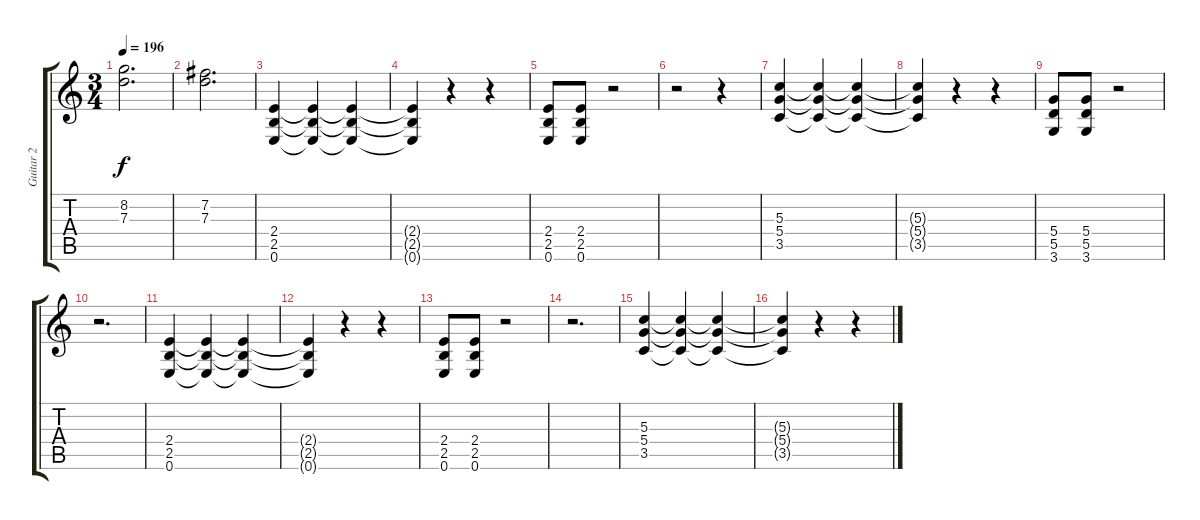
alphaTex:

\track ("Guitar 2" "Guitar 2") {instrument distortionguitar}
\staff {score tabs}
\tuning (E4 B3 G3 D3 A2 E2) {hide}
\ts (3 4)
\tempo 196
\clef g2
\ks c
(8.2{t} 7.3{t}).2{d dy f} |
(7.2 7.3).2{d} |
(2.4 2.5 0.6).4{balance 8 instrument distortionguitar} (2.4{t} 2.5{t} 0.6{t}).4 (2.4{t} 2.5{t} 0.6{t}).4 |
(2.4{t} 2.5{t} 0.6{t}).4 r.4 r.4 |
(2.4 2.5 0.6).8 (2.4 2.5 0.6).8 r.2 |
r.2 r.4 |
(5.3 5.4 3.5).4 (5.3{t} 5.4{t} 3.5{t}).4 (5.3{t} 5.4{t} 3.5{t}).4 |
(5.3{t} 5.4{t} 3.5{t}).4 r.4 r.4 |
(5.4 5.5 3.6).8 (5.4 5.5 3.6).8 r.2 |
r.2{d} |
(2.4 2.5 0.6).4 (2.4{t} 2.5{t} 0.6{t}).4 (2.4{t} 2.5{t} 0.6{t}).4 |
(2.4{t} 2.5{t} 0.6{t}).4 r.4 r.4 |
(2.4 2.5 0.6).8 (2.4 2.5 0.6).8 r.2 |
r.2{d} |
(5.3 5.4 3.5).4 (5.3{t} 5.4{t} 3.5{t}).4 (5.3{t} 5.4{t} 3.5{t}).4 |
(5.3{t} 5.4{t} 3.5{t}).4 r.4 r.4
